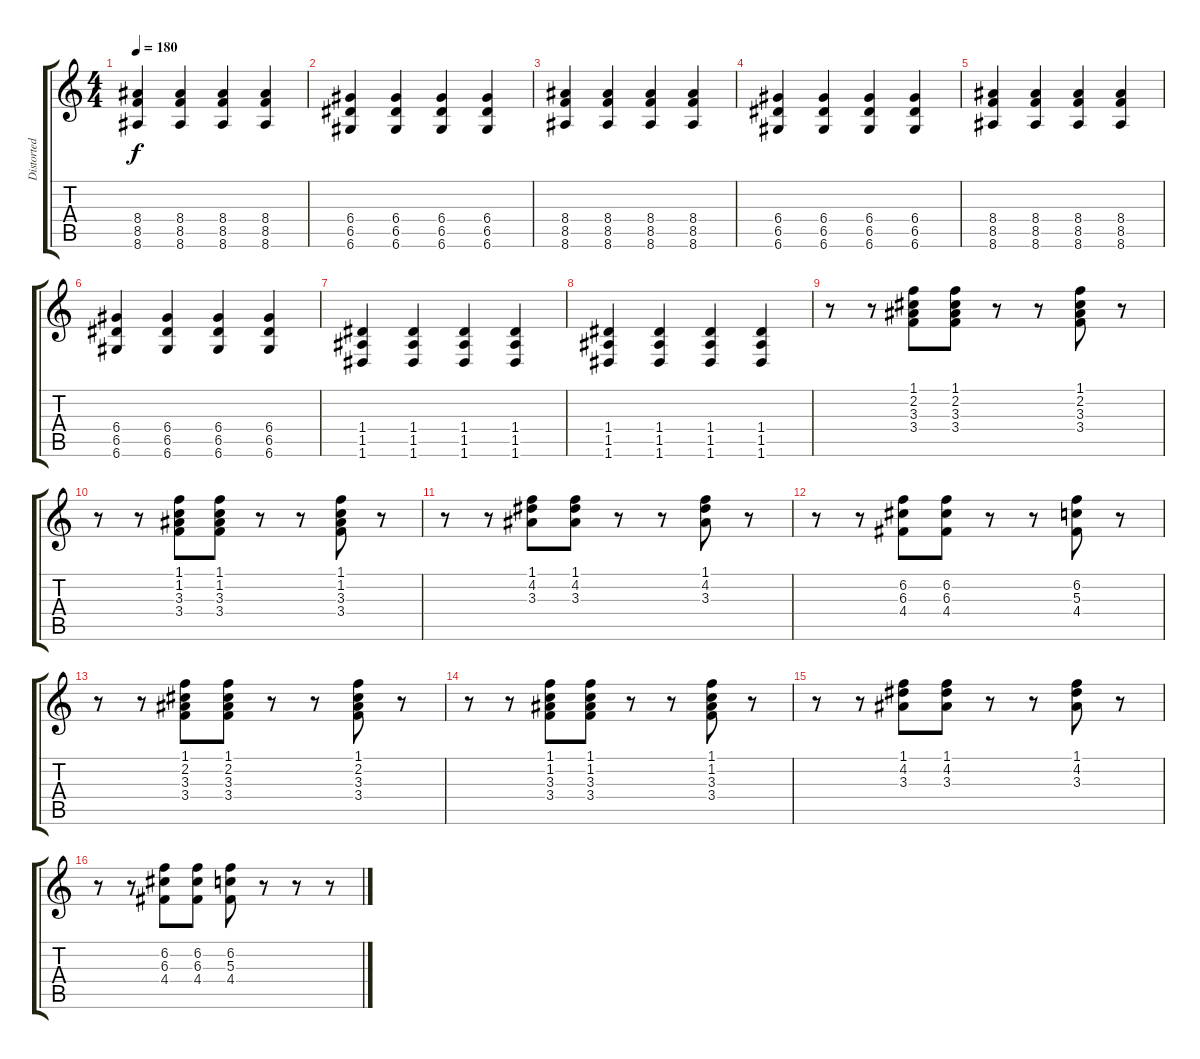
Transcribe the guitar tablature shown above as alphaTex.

\track ("Distorted Guitarist" "Distorted ") {instrument distortionguitar}
\staff {score tabs}
\tuning (E4 B3 G3 D3 A2 D2) {hide}
\ts (4 4)
\tempo 180
\clef g2
\ks c
(8.4 8.5 8.6).4{dy f} (8.4 8.5 8.6).4 (8.4 8.5 8.6).4 (8.4 8.5 8.6).4 |
(6.4 6.5 6.6).4 (6.4 6.5 6.6).4 (6.4 6.5 6.6).4 (6.4 6.5 6.6).4 |
(8.4 8.5 8.6).4 (8.4 8.5 8.6).4 (8.4 8.5 8.6).4 (8.4 8.5 8.6).4 |
(6.4 6.5 6.6).4 (6.4 6.5 6.6).4 (6.4 6.5 6.6).4 (6.4 6.5 6.6).4 |
(8.4 8.5 8.6).4 (8.4 8.5 8.6).4 (8.4 8.5 8.6).4 (8.4 8.5 8.6).4 |
(6.4 6.5 6.6).4 (6.4 6.5 6.6).4 (6.4 6.5 6.6).4 (6.4 6.5 6.6).4 |
(1.4 1.5 1.6).4 (1.4 1.5 1.6).4 (1.4 1.5 1.6).4 (1.4 1.5 1.6).4 |
(1.4 1.5 1.6).4 (1.4 1.5 1.6).4 (1.4 1.5 1.6).4 (1.4 1.5 1.6).4 |
r.8 r.8 (1.1 2.2 3.3 3.4).8 (1.1 2.2 3.3 3.4).8 r.8 r.8 (1.1 2.2 3.3 3.4).8 r.8 |
r.8 r.8 (1.1 1.2 3.3 3.4).8 (1.1 1.2 3.3 3.4).8 r.8 r.8 (1.1 1.2 3.3 3.4).8 r.8 |
r.8 r.8 (1.1 4.2 3.3).8 (1.1 4.2 3.3).8 r.8 r.8 (1.1 4.2 3.3).8 r.8 |
r.8 r.8 (6.2 6.3 4.4).8 (6.2 6.3 4.4).8 r.8 r.8 (6.2 5.3 4.4).8 r.8 |
r.8 r.8 (1.1 2.2 3.3 3.4).8 (1.1 2.2 3.3 3.4).8 r.8 r.8 (1.1 2.2 3.3 3.4).8 r.8 |
r.8 r.8 (1.1 1.2 3.3 3.4).8 (1.1 1.2 3.3 3.4).8 r.8 r.8 (1.1 1.2 3.3 3.4).8 r.8 |
r.8 r.8 (1.1 4.2 3.3).8 (1.1 4.2 3.3).8 r.8 r.8 (1.1 4.2 3.3).8 r.8 |
r.8 r.8 (6.2 6.3 4.4).8 (6.2 6.3 4.4).8 (6.2 5.3 4.4).8 r.8 r.8 r.8
